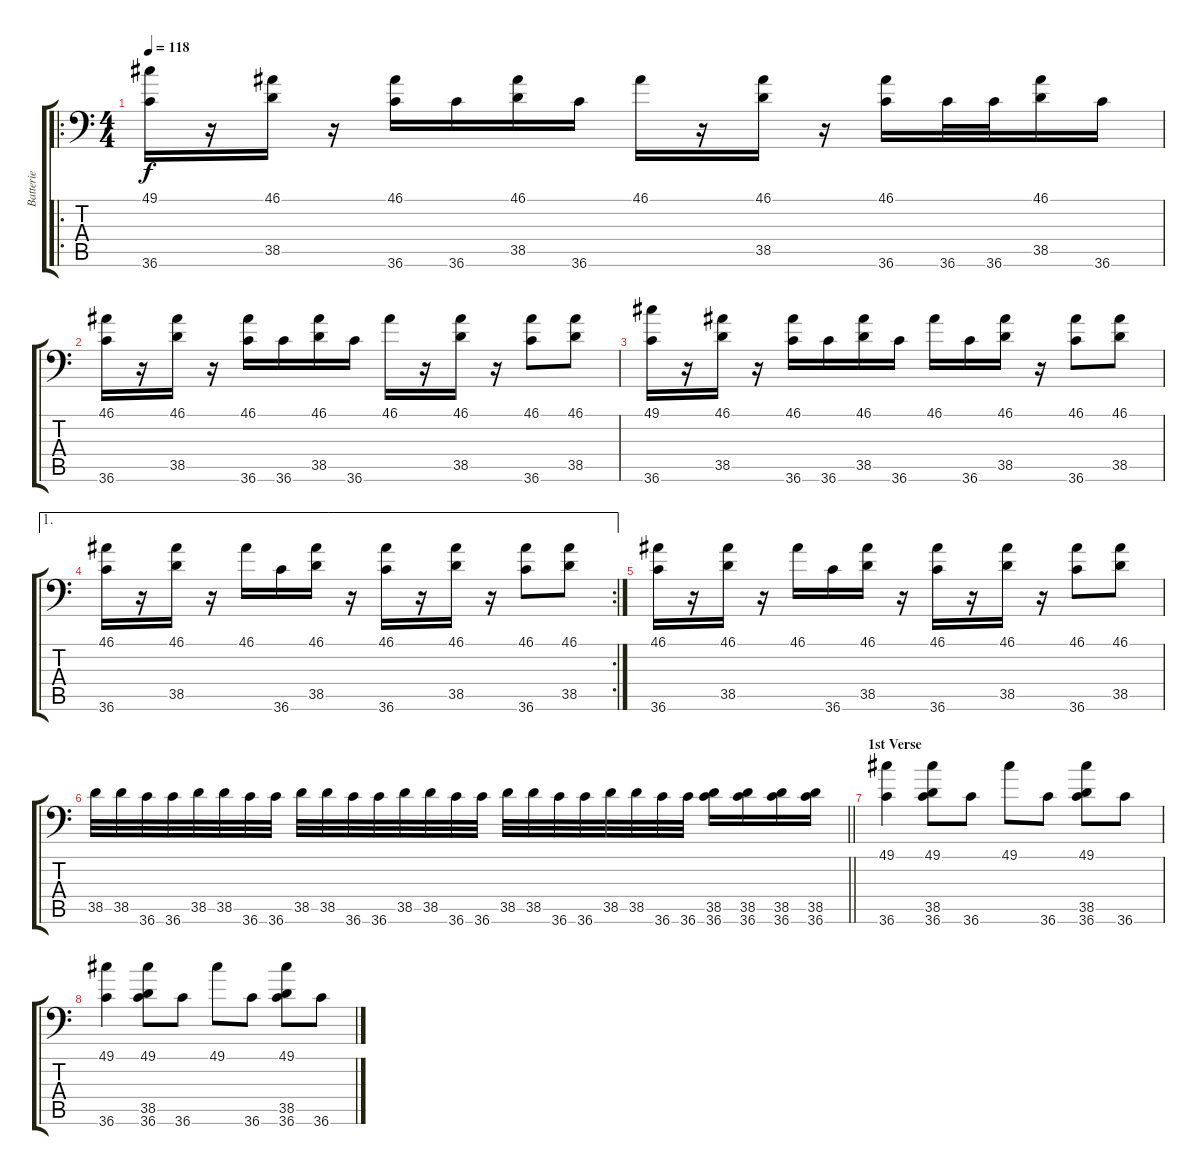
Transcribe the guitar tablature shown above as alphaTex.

\track ("Batterie" "Batterie") {instrument acousticgrandpiano}
\staff {score tabs}
\tuning (C-1 C-1 C-1 C-1 C-1 C-1) {hide}
\ro
\ts (4 4)
\tempo 118
\clef f4
\ks c
(49.1 36.6).16{dy f} r.16 (46.1 38.5).16 r.16 (46.1 36.6).16 36.6.16 (46.1 38.5).16 36.6.16 46.1.16 r.16 (46.1 38.5).16 r.16 (46.1 36.6).16 36.6.32 36.6.32 (46.1 38.5).16 36.6.16 |
(46.1 36.6).16 r.16 (46.1 38.5).16 r.16 (46.1 36.6).16 36.6.16 (46.1 38.5).16 36.6.16 46.1.16 r.16 (46.1 38.5).16 r.16 (46.1 36.6).8 (46.1 38.5).8 |
(49.1 36.6).16 r.16 (46.1 38.5).16 r.16 (46.1 36.6).16 36.6.16 (46.1 38.5).16 36.6.16 46.1.16 36.6.16 (46.1 38.5).16 r.16 (46.1 36.6).8 (46.1 38.5).8 |
\ae 1
\rc 2
(46.1 36.6).16 r.16 (46.1 38.5).16 r.16 46.1.16 36.6.16 (46.1 38.5).16 r.16 (46.1 36.6).16 r.16 (46.1 38.5).16 r.16 (46.1 36.6).8 (46.1 38.5).8 |
(46.1 36.6).16 r.16 (46.1 38.5).16 r.16 46.1.16 36.6.16 (46.1 38.5).16 r.16 (46.1 36.6).16 r.16 (46.1 38.5).16 r.16 (46.1 36.6).8 (46.1 38.5).8 |
\barLineRight lightlight
38.5.32 38.5.32 36.6.32 36.6.32 38.5.32 38.5.32 36.6.32 36.6.32 38.5.32 38.5.32 36.6.32 36.6.32 38.5.32 38.5.32 36.6.32 36.6.32 38.5.32 38.5.32 36.6.32 36.6.32 38.5.32 38.5.32 36.6.32 36.6.32 (38.5 36.6).16 (38.5 36.6).16 (38.5 36.6).16 (38.5 36.6).16 |
\section ("" "1st Verse")
(49.1 36.6).4 (49.1 38.5 36.6).8 36.6.8 49.1.8 36.6.8 (49.1 38.5 36.6).8 36.6.8 |
(49.1 36.6).4 (49.1 38.5 36.6).8 36.6.8 49.1.8 36.6.8 (49.1 38.5 36.6).8 36.6.8
